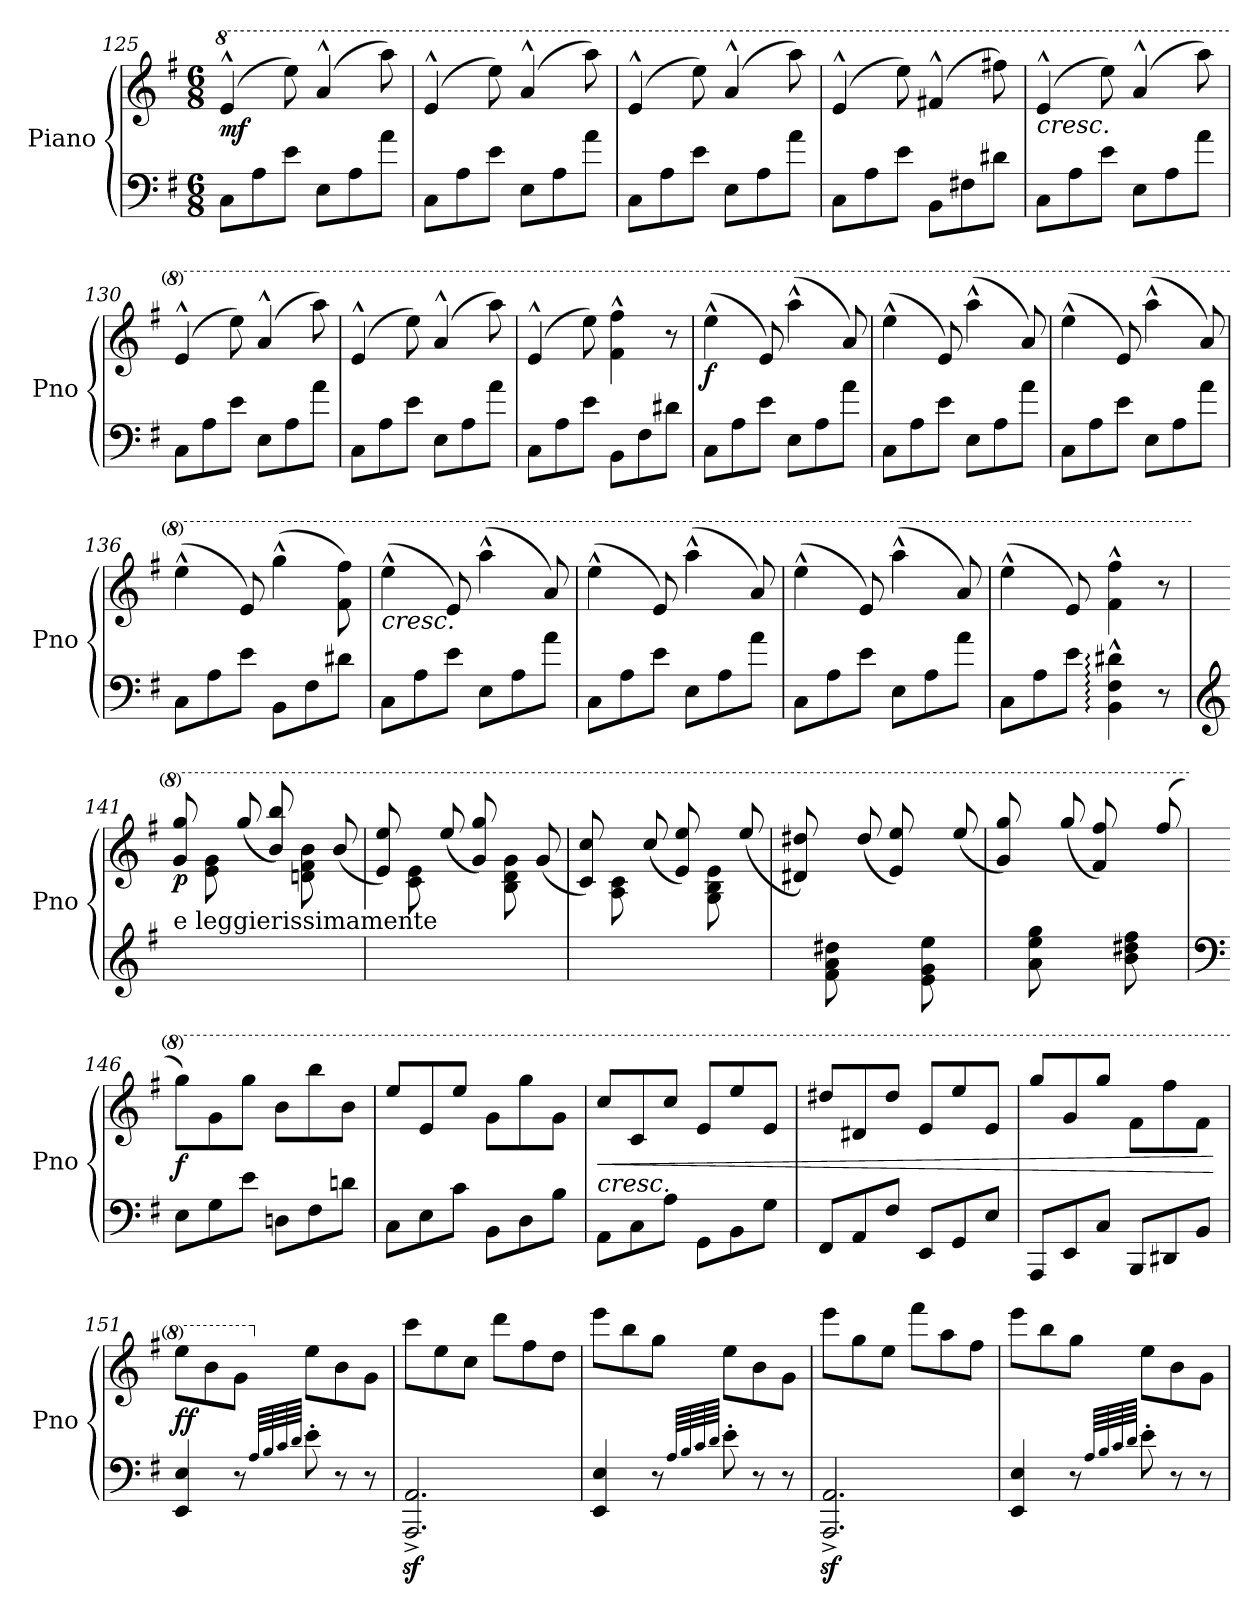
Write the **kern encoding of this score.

**kern	**kern	**dynam
*part1	*part1	*part1
*staff2	*staff1	*staff1/2
*I"Piano	*	*
*I'Pno	*	*
*clefF4	*clefG2	*
*k[f#]	*k[f#]	*
*M6/8	*M6/8	*
*	*8va	*
=125	=125	=125
!	!	!LO:DY:b
8C\L	(4ee^^/	mf
8A\	.	.
8e\J	8eee\)	.
8E\L	(4aa^^/	.
8A\	.	.
8a\J	8aaa\)	.
=126	=126	=126
8C\L	(4ee^^/	.
8A\	.	.
8e\J	8eee\)	.
8E\L	(4aa^^/	.
8A\	.	.
8a\J	8aaa\)	.
=127	=127	=127
8C\L	(4ee^^/	.
8A\	.	.
8e\J	8eee\)	.
8E\L	(4aa^^/	.
8A\	.	.
8a\J	8aaa\)	.
=128	=128	=128
8C\L	(4ee^^/	.
8A\	.	.
8e\J	8eee\)	.
8BB\L	(4ff#X^^/	.
8F#X\	.	.
8d#X\J	8fff#X\)	.
=129	=129	=129
!	!LO:TX:b:i:t=cresc.	!
8C\L	(4ee^^/	.
8A\	.	.
8e\J	8eee\)	.
8E\L	(4aa^^/	.
8A\	.	.
8a\J	8aaa\)	.
!!LO:LB:g=z
=130	=130	=130
8C\L	(4ee^^/	.
8A\	.	.
8e\J	8eee\)	.
8E\L	(4aa^^/	.
8A\	.	.
8a\J	8aaa\)	.
=131	=131	=131
8C\L	(4ee^^/	.
8A\	.	.
8e\J	8eee\)	.
8E\L	(4aa^^/	.
8A\	.	.
8a\J	8aaa\)	.
=132	=132	=132
8C\L	(4ee^^/	.
8A\	.	.
8e\J	8eee\)	.
8BB\L	4ff#\^^ 4fff#\^^	.
8F#\	.	.
8d#X\J	8r	.
=133	=133	=133
!	!	!LO:DY:b
8C\L	(4eee^^\	f
8A\	.	.
8e\J	8ee/)	.
8E\L	(4aaa^^\	.
8A\	.	.
8a\J	8aa/)	.
=134	=134	=134
8C\L	(4eee^^\	.
8A\	.	.
8e\J	8ee/)	.
8E\L	(4aaa^^\	.
8A\	.	.
8a\J	8aa/)	.
=135	=135	=135
8C\L	(4eee^^\	.
8A\	.	.
8e\J	8ee/)	.
8E\L	(4aaa^^\	.
8A\	.	.
8a\J	8aa/)	.
=136	=136	=136
8C\L	(4eee^^\	.
8A\	.	.
8e\J	8ee/)	.
8BB\L	(4ggg^^\	.
8F#\	.	.
8d#X\J	8ff#\ 8fff#\)	.
!!LO:LB:g=z
=137	=137	=137
!	!LO:TX:b:i:t=cresc.	!
8C\L	(4eee^^\	.
8A\	.	.
8e\J	8ee/)	.
8E\L	(4aaa^^\	.
8A\	.	.
8a\J	8aa/)	.
=138	=138	=138
8C\L	(4eee^^\	.
8A\	.	.
8e\J	8ee/)	.
8E\L	(4aaa^^\	.
8A\	.	.
8a\J	8aa/)	.
=139	=139	=139
8C\L	(4eee^^\	.
8A\	.	.
8e\J	8ee/)	.
8E\L	(4aaa^^\	.
8A\	.	.
8a\J	8aa/)	.
=140	=140	=140
8C\L	(4eee^^\	.
8A\	.	.
8e\J	8ee/)	.
4BB\:^^ 4F#\:^^ 4d#X\:^^	4ff#\^^ 4fff#\^^	.
8r	8r	.
=141	=141	=141
*clefG2	*	*
*8va	*	*
*	*^	*
!	!LO:TX:b:t=e leggierissimamente	!	!
!	!	!	!LO:DY:b
8ryy	8gg/ 8ggg/	8ryy	p
8ryy	8ryy	8ee\ 8gg\	.
8ryy	(>8ggg/	4ryy	.
8ryy	8bb/ 8bbb/)	.	.
8ryy	8ryy	8ddn\ 8ff#\ 8bb\	.
8ryy	(>8bb/	8ryy	.
=142	=142	=142	=142
8ryy	8ee/ 8eee/)	8ryy	.
8ryy	8ryy	8cc\ 8ee\	.
8ryy	(>8eee/	4ryy	.
8ryy	8gg/ 8ggg/)	.	.
8ryy	8ryy	8b\ 8dd\ 8gg\	.
8ryy	(>8gg/	8ryy	.
!!LO:PB:g=z	!!
=143	=143	=143	=143
8ryy	8cc/ 8ccc/)	8ryy	.
8ryy	8ryy	8a\ 8cc\	.
8ryy	(>8ccc/	4ryy	.
8ryy	8ee/ 8eee/)	.	.
8ryy	8ryy	8g\ 8b\ 8ee\	.
8ryy	(>8eee/	8ryy	.
*	*v	*v	*
=144	=144	=144
*X8va	*	*
8ryy	8dd#X/ 8ddd#X/)	.
8f#\ 8a\ 8dd#X\	8ryy	.
8ryy	(>8ddd#/	.
8ryy	8ee/ 8eee/)	.
8e\ 8g\ 8ee\	8ryy	.
8ryy	(>8eee/	.
=145	=145	=145
8ryy	8gg/ 8ggg/)	.
8a\ 8ee\ 8gg\	8ryy	.
8ryy	(>8ggg/	.
8ryy	8ff#/ 8fff#/)	.
8b\ 8dd#X\ 8ff#\	8ryy	.
8ryy	(>8fff#/	.
=146	=146	=146
*clefF4	*	*
!	!	!LO:DY:b
8E\L	8ggg\L)	f
8G\	8gg\	.
8e\J	8ggg\J	.
8Dn\L	8bb\L	.
8F#\	8bbb\	.
8dn\J	8bb\J	.
=147	=147	=147
8C\L	8eee/L	.
8E\	8ee/	.
8c\J	8eee/J	.
8BB\L	8gg\L	.
8D\	8ggg\	.
8B\J	8gg\J	.
=148	=148	=148
!	!LO:TX:b:i:t=cresc.	!
!	!	!LO:HP:b
8AA\L	8ccc/L	<
8C\	8cc/	.
8A\J	8ccc/J	.
8GG\L	8ee/L	.
8BB\	8eee/	.
8G\J	8ee/J	.
!!LO:LB:g=z
=149	=149	=149
8FF#/L	8ddd#X/L	.
8AA/	8dd#X/	.
8F#/J	8ddd#/J	.
8EE/L	8ee/L	.
8GG/	8eee/	.
8E/J	8ee/J	.
=150	=150	=150
8AAA/L	8ggg/L	.
8EE/	8gg/	.
8C/J	8ggg/J	.
8BBB/L	8ff#\L	.
8DD#X/	8fff#\	.
8BB/J	8ff#\J	.
.	.	[
=151	=151	=151
!	!	!LO:DY:b
4EE/ 4E/	8eee\L	ff
.	8bb\	.
8r	8gg\J	.
64qA/LLLL	.	.
64qB/	.	.
64qc/	.	.
64qd/JJJJ	.	.
*	*X8va	*
8e'\	8ee\L	.
8r	8b\	.
8r	8g\J	.
=152	=152	=152
2.AAA/z<^ 2.AA/z<^	8ccc\L	.
.	8ee\	.
.	8cc\J	.
.	8ddd\L	.
.	8ff#\	.
.	8dd\J	.
=153	=153	=153
4EE/ 4E/	8eee\L	.
.	8bb\	.
8r	8gg\J	.
64qA/LLLL	.	.
64qB/	.	.
64qc/	.	.
64qd/JJJJ	.	.
8e'\	8ee\L	.
8r	8b\	.
8r	8g\J	.
=154	=154	=154
2.AAA/z<^ 2.AA/z<^	8eee\L	.
.	8gg\	.
.	8ee\J	.
.	8fff#\L	.
.	8aa\	.
.	8ff#\J	.
!!LO:LB:g=z
=155	=155	=155
4EE/ 4E/	8eee\L	.
.	8bb\	.
8r	8gg\J	.
64qA/LLLL	.	.
64qB/	.	.
64qc/	.	.
64qd/JJJJ	.	.
8e'\	8ee\L	.
8r	8b\	.
8r	8g\J	.
=	=	=
*-	*-	*-
